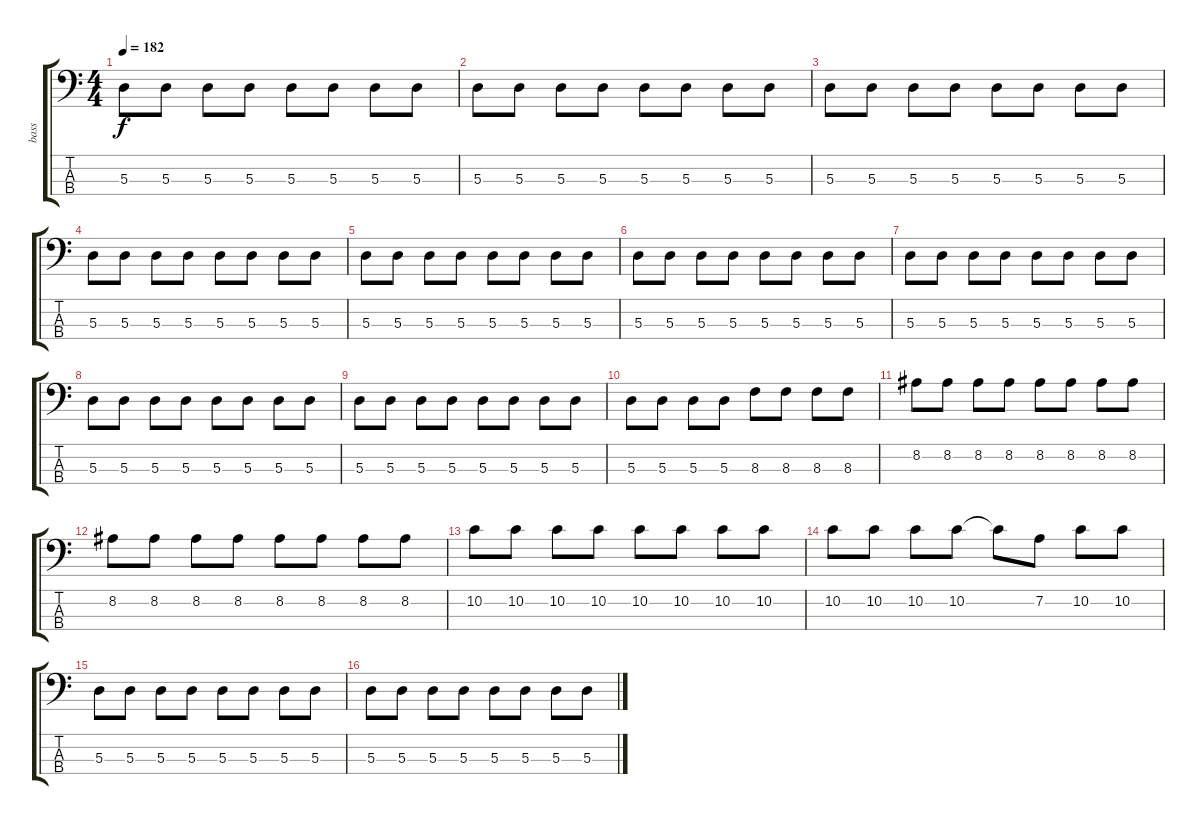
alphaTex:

\track ("bass" "bass") {instrument electricbassfinger}
\staff {score tabs}
\tuning (G2 D2 A1 E1) {hide}
\ts (4 4)
\tempo 182
\clef f4
\ks c
5.3.8{dy f} 5.3.8 5.3.8 5.3.8 5.3.8 5.3.8 5.3.8 5.3.8 |
5.3.8 5.3.8 5.3.8 5.3.8 5.3.8 5.3.8 5.3.8 5.3.8 |
5.3.8 5.3.8 5.3.8 5.3.8 5.3.8 5.3.8 5.3.8 5.3.8 |
5.3.8 5.3.8 5.3.8 5.3.8 5.3.8 5.3.8 5.3.8 5.3.8 |
5.3.8 5.3.8 5.3.8 5.3.8 5.3.8 5.3.8 5.3.8 5.3.8 |
5.3.8 5.3.8 5.3.8 5.3.8 5.3.8 5.3.8 5.3.8 5.3.8 |
5.3.8 5.3.8 5.3.8 5.3.8 5.3.8 5.3.8 5.3.8 5.3.8 |
5.3.8 5.3.8 5.3.8 5.3.8 5.3.8 5.3.8 5.3.8 5.3.8 |
5.3.8 5.3.8 5.3.8 5.3.8 5.3.8 5.3.8 5.3.8 5.3.8 |
5.3.8 5.3.8 5.3.8 5.3.8 8.3.8 8.3.8 8.3.8 8.3.8 |
8.2.8 8.2.8 8.2.8 8.2.8 8.2.8 8.2.8 8.2.8 8.2.8 |
8.2.8 8.2.8 8.2.8 8.2.8 8.2.8 8.2.8 8.2.8 8.2.8 |
10.2.8 10.2.8 10.2.8 10.2.8 10.2.8 10.2.8 10.2.8 10.2.8 |
10.2.8 10.2.8 10.2.8 10.2.8 10.2{t}.8 7.2.8 10.2.8 10.2.8 |
5.3.8 5.3.8 5.3.8 5.3.8 5.3.8 5.3.8 5.3.8 5.3.8 |
5.3.8 5.3.8 5.3.8 5.3.8 5.3.8 5.3.8 5.3.8 5.3.8
